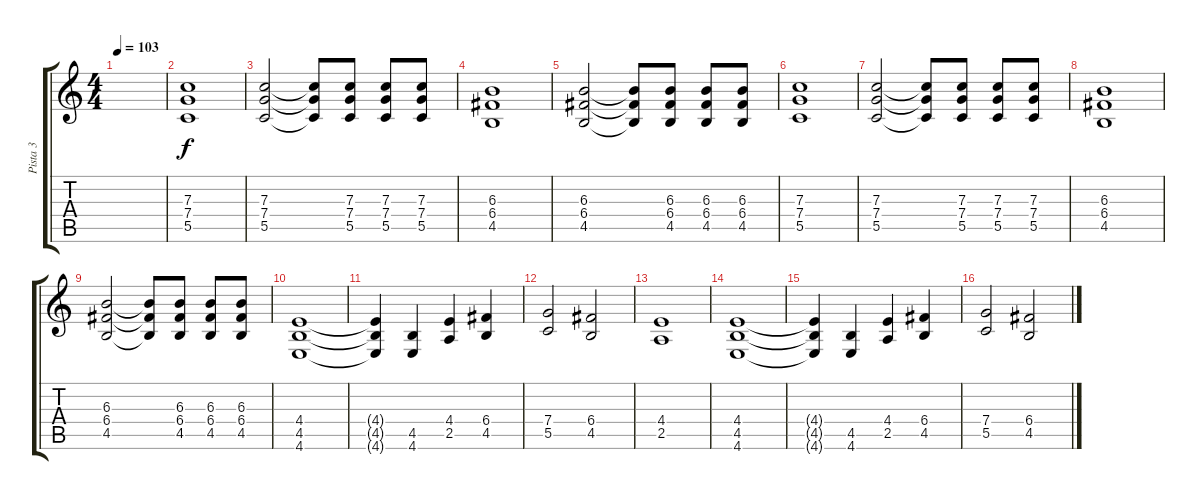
\track ("Pista 3" "Pista 3") {instrument distortionguitar}
\staff {score tabs}
\tuning (D4 A3 F3 C3 G2 C2) {hide}
\ts (4 4)
\tempo 103
\clef g2
\ks c
|
(7.3 7.4 5.5).1 |
(7.3 7.4 5.5).2 (7.3{t} 7.4{t} 5.5{t}).8 (7.3 7.4 5.5).8 (7.3 7.4 5.5).8 (7.3 7.4 5.5).8 |
(6.3 6.4 4.5).1 |
(6.3 6.4 4.5).2 (6.3{t} 6.4{t} 4.5{t}).8 (6.3 6.4 4.5).8 (6.3 6.4 4.5).8 (6.3 6.4 4.5).8 |
(7.3 7.4 5.5).1 |
(7.3 7.4 5.5).2 (7.3{t} 7.4{t} 5.5{t}).8 (7.3 7.4 5.5).8 (7.3 7.4 5.5).8 (7.3 7.4 5.5).8 |
(6.3 6.4 4.5).1 |
(6.3 6.4 4.5).2 (6.3{t} 6.4{t} 4.5{t}).8 (6.3 6.4 4.5).8 (6.3 6.4 4.5).8 (6.3 6.4 4.5).8 |
(4.4 4.5 4.6).1 |
(4.4{t} 4.5{t} 4.6{t}).4 (4.5 4.6).4 (4.4 2.5).4 (6.4 4.5).4 |
(7.4 5.5).2 (6.4 4.5).2 |
(4.4 2.5).1 |
(4.4 4.5 4.6).1 |
(4.4{t} 4.5{t} 4.6{t}).4 (4.5 4.6).4 (4.4 2.5).4 (6.4 4.5).4 |
(7.4 5.5).2 (6.4 4.5).2
